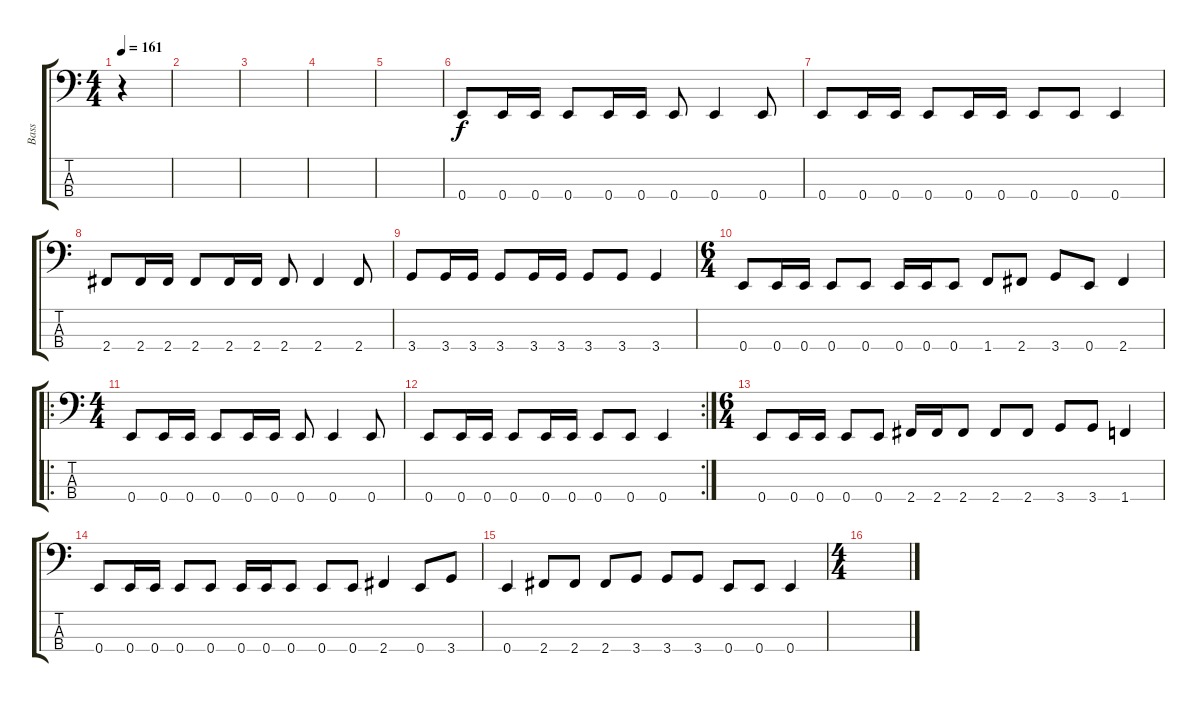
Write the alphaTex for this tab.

\track ("Bass" "Bass") {instrument electricbasspick}
\staff {score tabs}
\tuning (G2 D2 A1 E1) {hide}
\ts (4 4)
\tempo 161
\clef f4
\ks c
r.4{dy f instrument electricbasspick} |
|
|
|
|
0.4.8 0.4.16 0.4.16 0.4.8 0.4.16 0.4.16 0.4.8 0.4.4 0.4.8 |
0.4.8 0.4.16 0.4.16 0.4.8 0.4.16 0.4.16 0.4.8 0.4.8 0.4.4 |
2.4.8 2.4.16 2.4.16 2.4.8 2.4.16 2.4.16 2.4.8 2.4.4 2.4.8 |
3.4.8 3.4.16 3.4.16 3.4.8 3.4.16 3.4.16 3.4.8 3.4.8 3.4.4 |
\ts (6 4)
0.4.8 0.4.16 0.4.16 0.4.8 0.4.8 0.4.16 0.4.16 0.4.8 1.4.8 2.4.8 3.4.8 0.4.8 2.4.4 |
\ro
\ts (4 4)
0.4.8 0.4.16 0.4.16 0.4.8 0.4.16 0.4.16 0.4.8 0.4.4 0.4.8 |
\rc 2
0.4.8 0.4.16 0.4.16 0.4.8 0.4.16 0.4.16 0.4.8 0.4.8 0.4.4 |
\ts (6 4)
0.4.8 0.4.16 0.4.16 0.4.8 0.4.8 2.4.16 2.4.16 2.4.8 2.4.8 2.4.8 3.4.8 3.4.8 1.4.4 |
0.4.8 0.4.16 0.4.16 0.4.8 0.4.8 0.4.16 0.4.16 0.4.8 0.4.8 0.4.8 2.4.4 0.4.8 3.4.8 |
0.4.4 2.4.8 2.4.8 2.4.8 3.4.8 3.4.8 3.4.8 0.4.8 0.4.8 0.4.4 |
\ts (4 4)
